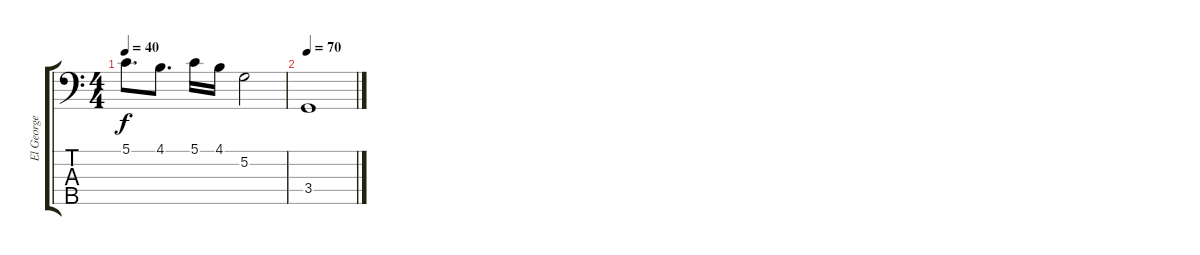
\track ("El George" "El George") {instrument electricbassfinger}
\staff {score tabs}
\tuning (G2 D2 A1 E1 B0) {hide}
\ts (4 4)
\tempo 40
\clef f4
\ks c
5.1.8{d dy f} 4.1.8{d} 5.1.16 4.1.16 5.2.2 |
\tempo 70
3.4.1
